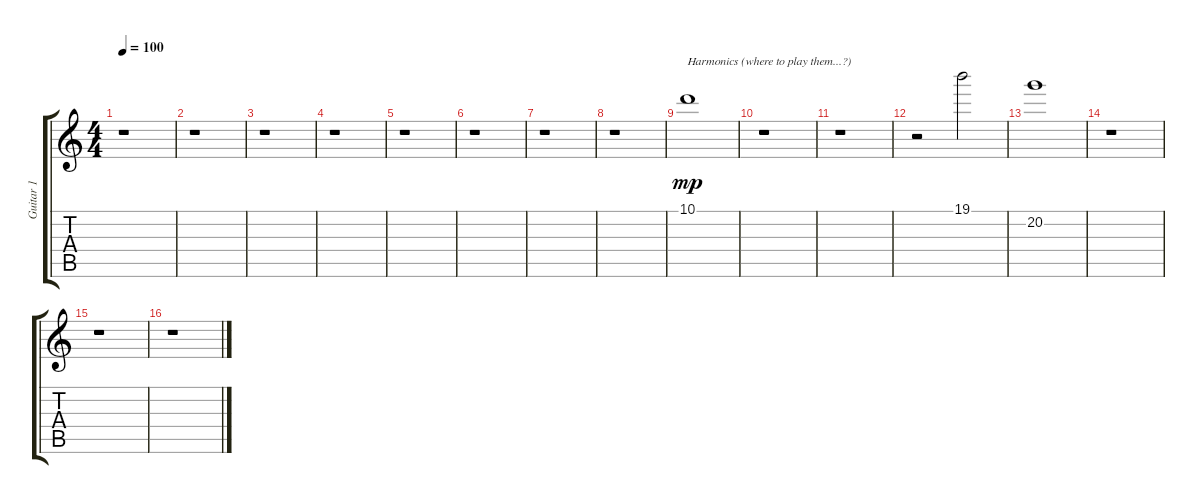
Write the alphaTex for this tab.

\track ("Guitar 1" "Guitar 1") {instrument acousticguitarnylon}
\staff {score tabs}
\tuning (E4 B3 G3 D3 A2 E2) {hide}
\ts (4 4)
\tempo 100
\clef g2
\ks c
r.1{dy mp instrument acousticguitarnylon} |
r.1 |
r.1 |
r.1 |
r.1 |
r.1 |
r.1 |
r.1 |
10.1.1{txt "Harmonics (where to play them...?)" balance 8} |
r.1 |
r.1 |
r.2 19.1.2 |
20.2.1 |
r.1 |
r.1 |
r.1
